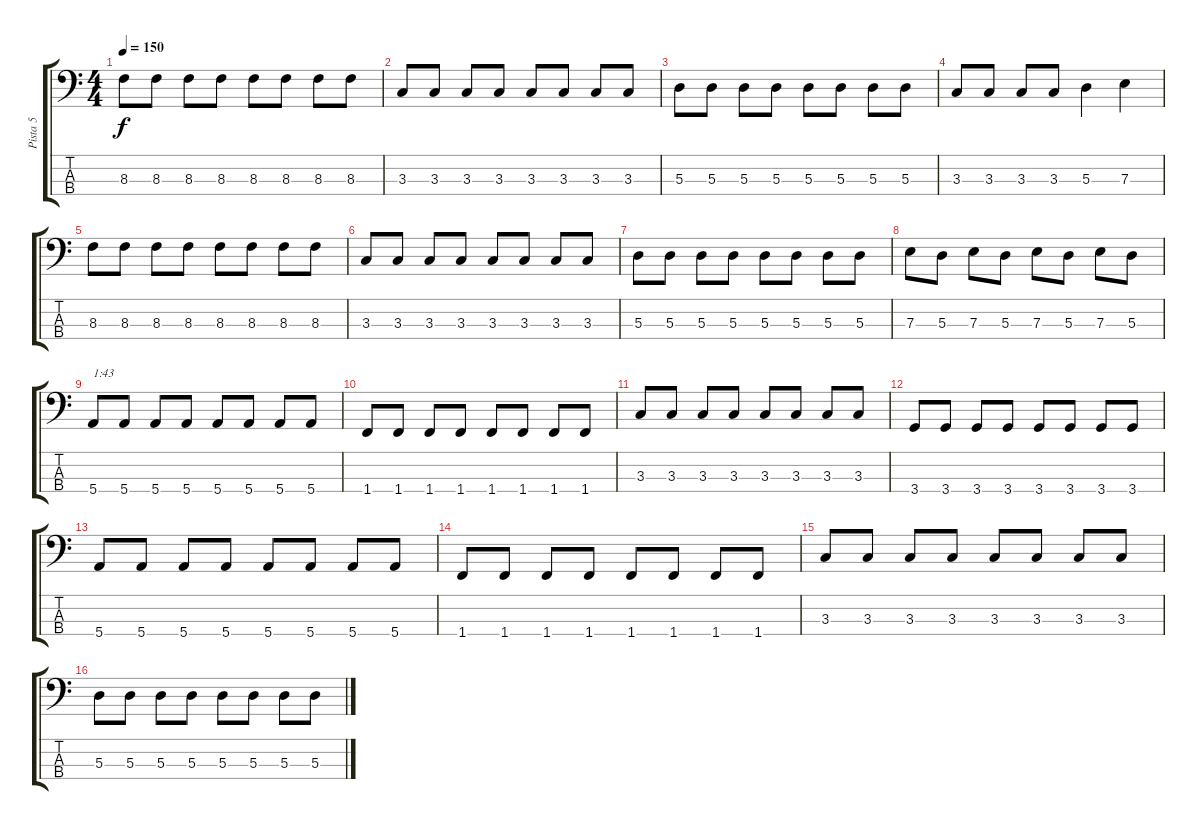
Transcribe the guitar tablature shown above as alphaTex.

\track ("Pista 5" "Pista 5") {instrument electricbassfinger}
\staff {score tabs}
\tuning (G2 D2 A1 E1) {hide}
\ts (4 4)
\tempo 150
\clef f4
\ks c
8.3.8{dy f} 8.3.8 8.3.8 8.3.8 8.3.8 8.3.8 8.3.8 8.3.8 |
3.3.8 3.3.8 3.3.8 3.3.8 3.3.8 3.3.8 3.3.8 3.3.8 |
5.3.8 5.3.8 5.3.8 5.3.8 5.3.8 5.3.8 5.3.8 5.3.8 |
3.3.8 3.3.8 3.3.8 3.3.8 5.3.4 7.3.4 |
8.3.8 8.3.8 8.3.8 8.3.8 8.3.8 8.3.8 8.3.8 8.3.8 |
3.3.8 3.3.8 3.3.8 3.3.8 3.3.8 3.3.8 3.3.8 3.3.8 |
5.3.8 5.3.8 5.3.8 5.3.8 5.3.8 5.3.8 5.3.8 5.3.8 |
7.3.8 5.3.8 7.3.8 5.3.8 7.3.8 5.3.8 7.3.8 5.3.8 |
5.4.8{txt "1:43"} 5.4.8 5.4.8 5.4.8 5.4.8 5.4.8 5.4.8 5.4.8 |
1.4.8 1.4.8 1.4.8 1.4.8 1.4.8 1.4.8 1.4.8 1.4.8 |
3.3.8 3.3.8 3.3.8 3.3.8 3.3.8 3.3.8 3.3.8 3.3.8 |
3.4.8 3.4.8 3.4.8 3.4.8 3.4.8 3.4.8 3.4.8 3.4.8 |
5.4.8 5.4.8 5.4.8 5.4.8 5.4.8 5.4.8 5.4.8 5.4.8 |
1.4.8 1.4.8 1.4.8 1.4.8 1.4.8 1.4.8 1.4.8 1.4.8 |
3.3.8 3.3.8 3.3.8 3.3.8 3.3.8 3.3.8 3.3.8 3.3.8 |
5.3.8 5.3.8 5.3.8 5.3.8 5.3.8 5.3.8 5.3.8 5.3.8
